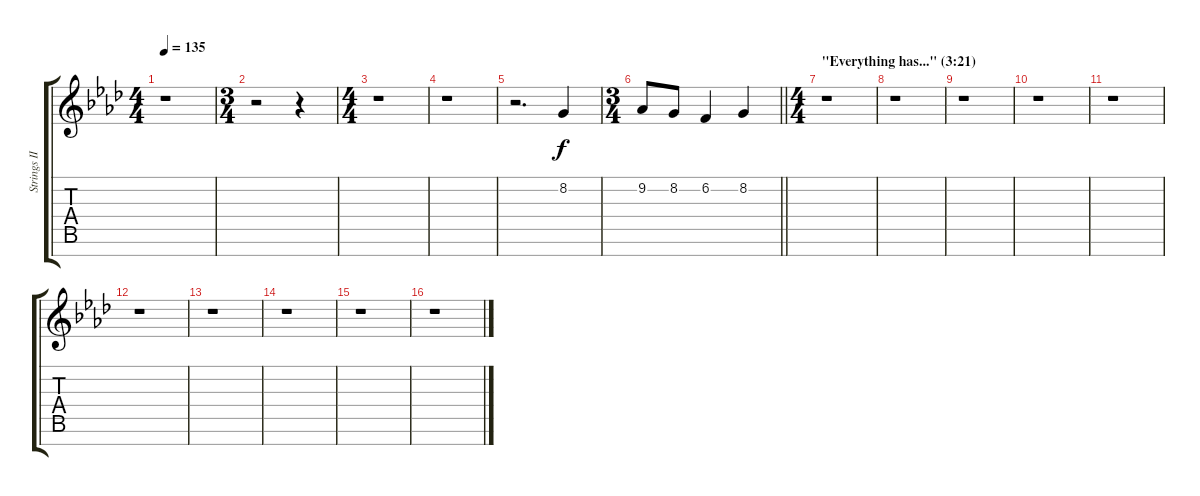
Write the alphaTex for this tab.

\track ("Strings II" "Strings II") {instrument stringensemble1}
\staff {score tabs}
\tuning (E4 B3 G3 D3 A2 E2 B1) {hide}
\ts (4 4)
\tempo 135
\clef g2
\ks fminor
r.1{dy f} |
\ts (3 4)
r.2 r.4 |
\ts (4 4)
r.1 |
r.1 |
r.2{d} 8.2.4{volume 10 balance 3} |
\ts (3 4)
\barLineRight lightlight
9.2.8 8.2.8 6.2.4 8.2.4 |
\ts (4 4)
\section ("" "\"Everything has...\" (3:21)")
r.1 |
r.1 |
r.1 |
r.1 |
r.1 |
r.1 |
r.1 |
r.1 |
r.1 |
r.1
